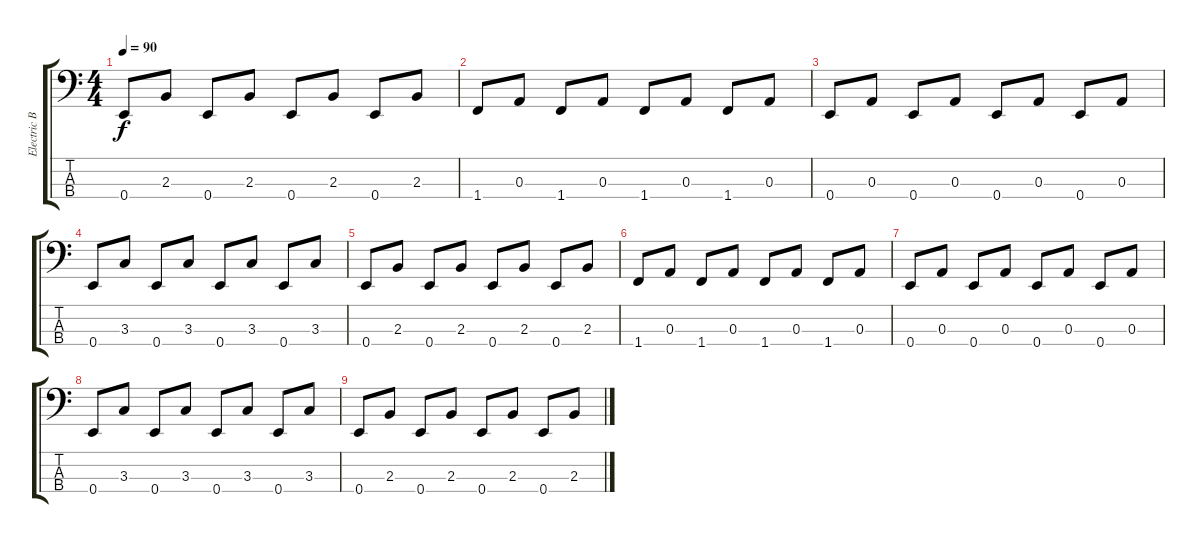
\track ("Electric Bass" "Electric B") {instrument electricbassfinger}
\staff {score tabs}
\tuning (G2 D2 A1 E1) {hide}
\ts (4 4)
\tempo 90
\clef f4
\ks c
0.4.8{dy f} 2.3.8 0.4.8 2.3.8 0.4.8 2.3.8 0.4.8 2.3.8 |
1.4.8 0.3.8 1.4.8 0.3.8 1.4.8 0.3.8 1.4.8 0.3.8 |
0.4.8 0.3.8 0.4.8 0.3.8 0.4.8 0.3.8 0.4.8 0.3.8 |
0.4.8 3.3.8 0.4.8 3.3.8 0.4.8 3.3.8 0.4.8 3.3.8 |
0.4.8 2.3.8 0.4.8 2.3.8 0.4.8 2.3.8 0.4.8 2.3.8 |
1.4.8 0.3.8 1.4.8 0.3.8 1.4.8 0.3.8 1.4.8 0.3.8 |
0.4.8 0.3.8 0.4.8 0.3.8 0.4.8 0.3.8 0.4.8 0.3.8 |
0.4.8 3.3.8 0.4.8 3.3.8 0.4.8 3.3.8 0.4.8 3.3.8 |
0.4.8 2.3.8 0.4.8 2.3.8 0.4.8 2.3.8 0.4.8 2.3.8
